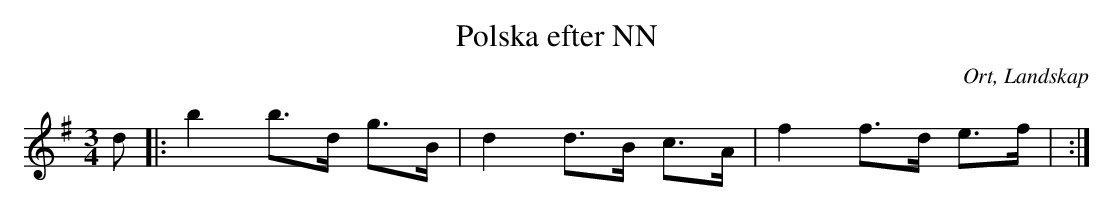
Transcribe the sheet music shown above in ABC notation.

X:1
T:Polska efter NN
O:Ort, Landskap
M:3/4
L:1/8
K:G
d|:b2 b>d g>B|d2 d>B c>A|f2 f>d e>f|  :|
